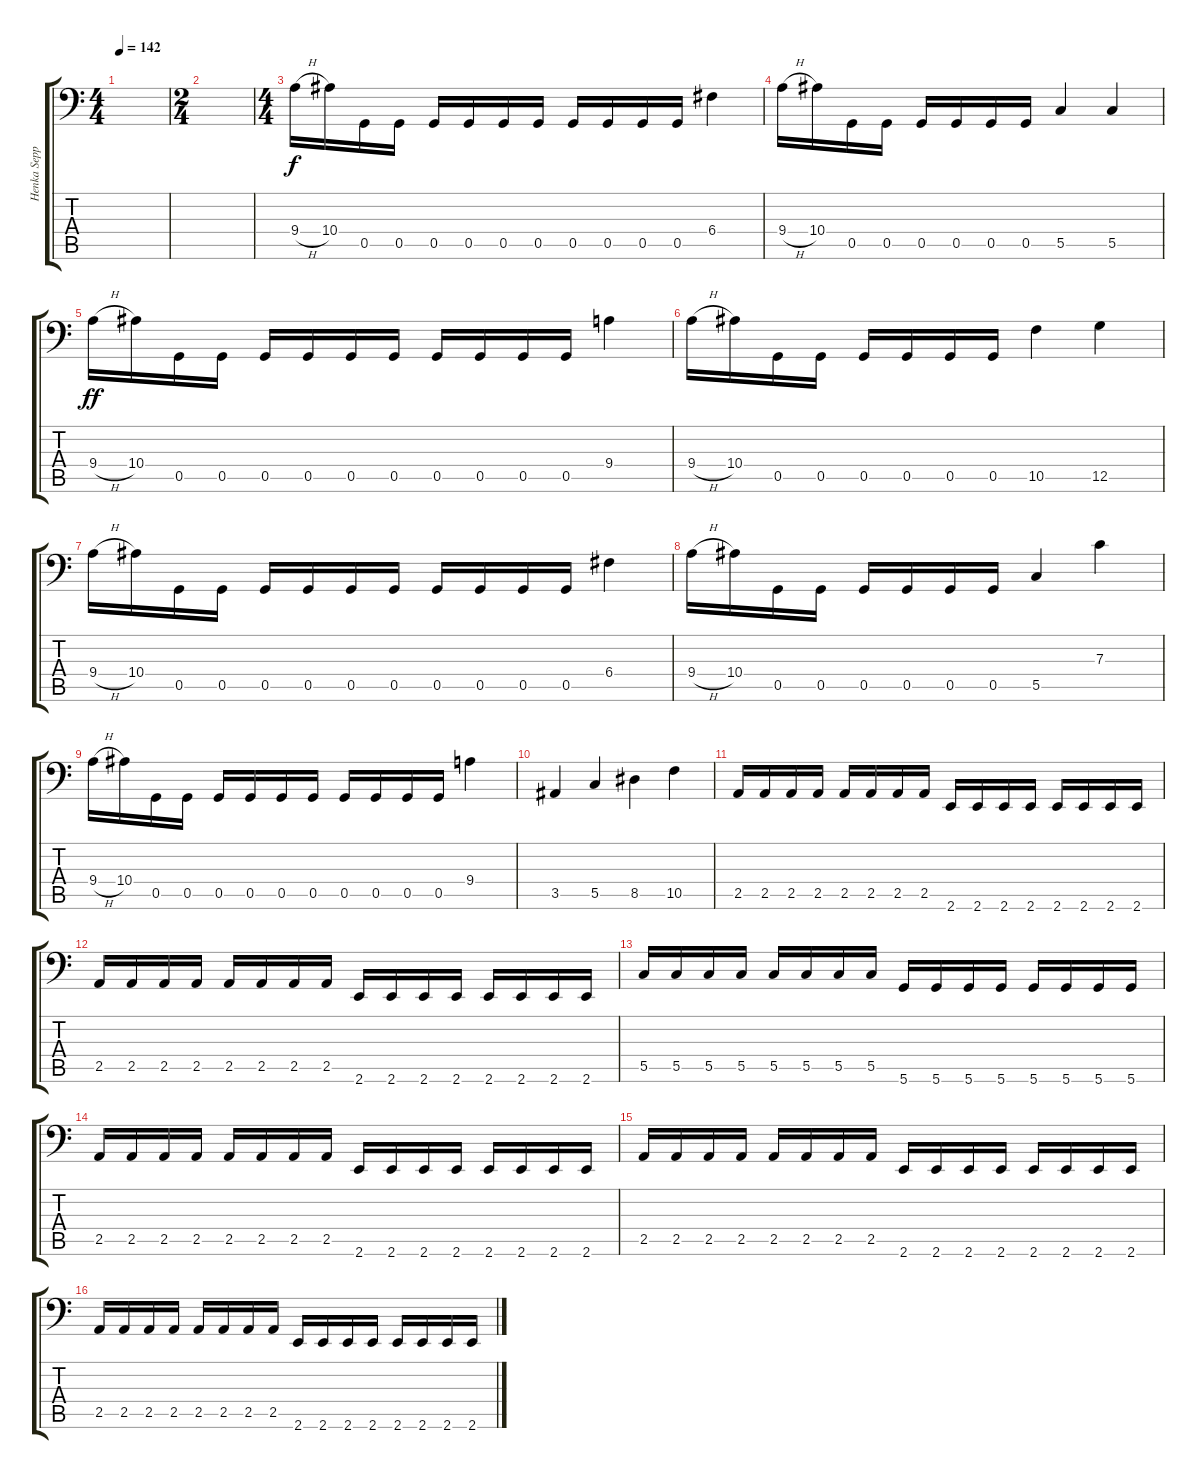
\track ("Henka Seppäla" "Henka Sepp") {instrument electricbasspick}
\staff {score tabs}
\tuning (D3 A2 F2 C2 G1 D1) {hide}
\ts (4 4)
\tempo 142
\clef f4
\ks c
|
\ts (2 4)
|
\ts (4 4)
9.4{h}.16 10.4.16 0.5.16 0.5.16 0.5.16 0.5.16 0.5.16 0.5.16 0.5.16 0.5.16 0.5.16 0.5.16 6.4.4 |
9.4{h}.16 10.4.16 0.5.16 0.5.16 0.5.16 0.5.16 0.5.16 0.5.16 5.5.4 5.5.4{dy f} |
9.4{h}.16{dy ff} 10.4.16 0.5.16 0.5.16 0.5.16 0.5.16 0.5.16 0.5.16 0.5.16 0.5.16 0.5.16 0.5.16 9.4.4 |
9.4{h}.16 10.4.16 0.5.16 0.5.16 0.5.16 0.5.16 0.5.16 0.5.16 10.5.4 12.5.4 |
9.4{h}.16 10.4.16 0.5.16 0.5.16 0.5.16 0.5.16 0.5.16 0.5.16 0.5.16 0.5.16 0.5.16 0.5.16 6.4.4 |
9.4{h}.16 10.4.16 0.5.16 0.5.16 0.5.16 0.5.16 0.5.16 0.5.16 5.5.4 7.3.4 |
9.4{h}.16 10.4.16 0.5.16 0.5.16 0.5.16 0.5.16 0.5.16 0.5.16 0.5.16 0.5.16 0.5.16 0.5.16 9.4.4 |
3.5.4 5.5.4 8.5.4 10.5.4 |
2.5.16 2.5.16 2.5.16 2.5.16 2.5.16 2.5.16 2.5.16 2.5.16 2.6.16 2.6.16 2.6.16 2.6.16 2.6.16 2.6.16 2.6.16 2.6.16 |
2.5.16 2.5.16 2.5.16 2.5.16 2.5.16 2.5.16 2.5.16 2.5.16 2.6.16 2.6.16 2.6.16 2.6.16 2.6.16 2.6.16 2.6.16 2.6.16 |
5.5.16 5.5.16 5.5.16 5.5.16 5.5.16 5.5.16 5.5.16 5.5.16 5.6.16 5.6.16 5.6.16 5.6.16 5.6.16 5.6.16 5.6.16 5.6.16 |
2.5.16 2.5.16 2.5.16 2.5.16 2.5.16 2.5.16 2.5.16 2.5.16 2.6.16 2.6.16 2.6.16 2.6.16 2.6.16 2.6.16 2.6.16 2.6.16 |
2.5.16 2.5.16 2.5.16 2.5.16 2.5.16 2.5.16 2.5.16 2.5.16 2.6.16 2.6.16 2.6.16 2.6.16 2.6.16 2.6.16 2.6.16 2.6.16 |
2.5.16 2.5.16 2.5.16 2.5.16 2.5.16 2.5.16 2.5.16 2.5.16 2.6.16 2.6.16 2.6.16 2.6.16 2.6.16 2.6.16 2.6.16 2.6.16
